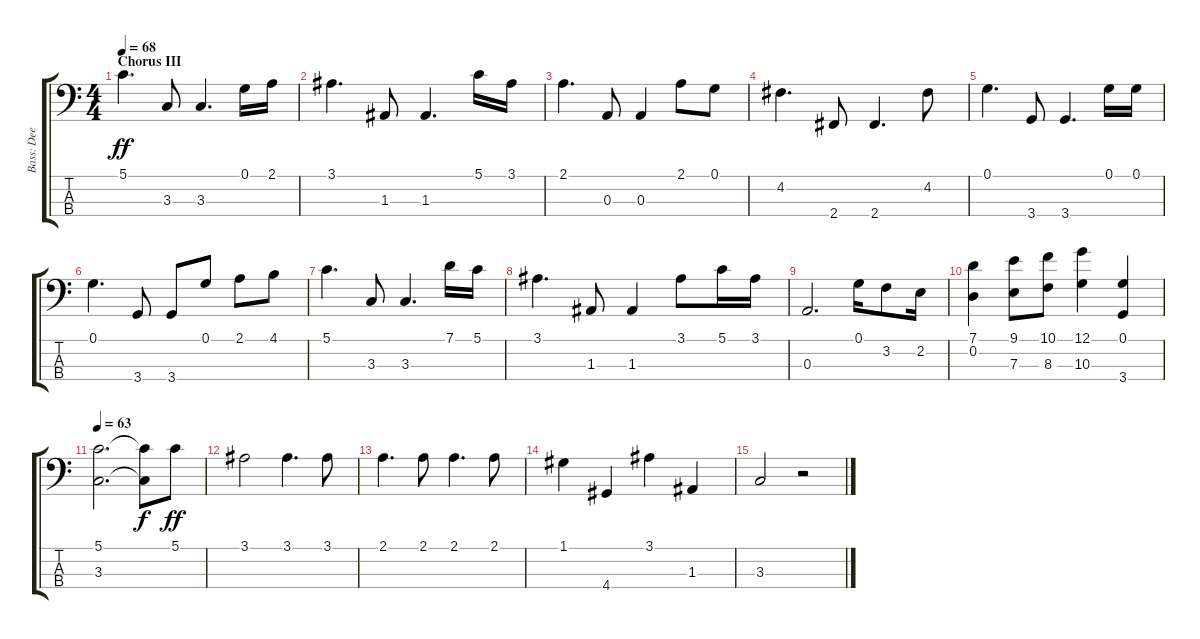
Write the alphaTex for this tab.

\track ("Bass: Dee Murray" "Bass: Dee ") {instrument electricbassfinger}
\staff {score tabs}
\tuning (G2 D2 A1 E1) {hide}
\ts (4 4)
\section ("" "Chorus III")
\tempo 68
\clef f4
\ks c
5.1.4{d dy ff} 3.3.8 3.3.4{d} 0.1.16 2.1.16 |
3.1.4{d} 1.3.8 1.3.4{d} 5.1.16 3.1.16 |
2.1.4{d} 0.3.8 0.3.4 2.1.8 0.1.8 |
4.2.4{d} 2.4.8 2.4.4{d} 4.2.8 |
0.1.4{d} 3.4.8 3.4.4{d} 0.1.16 0.1.16 |
0.1.4{d} 3.4.8 3.4.8 0.1.8 2.1.8 4.1.8 |
5.1.4{d} 3.3.8 3.3.4{d} 7.1.16 5.1.16 |
3.1.4{d} 1.3.8 1.3.4 3.1.8 5.1.16 3.1.16 |
0.3.2{d} 0.1.16 3.2.8 2.2.16 |
(7.1 0.2).4 (9.1 7.3).8 (10.1 8.3).8 (12.1 10.3).4 (0.1 3.4).4 |
\tempo 63
(5.1 3.3).2{d} (5.1{t} 3.3{t}).8{dy f} 5.1.8{dy ff} |
3.1.2 3.1.4{d} 3.1.8 |
2.1.4{d} 2.1.8 2.1.4{d} 2.1.8 |
1.1.4 4.4.4 3.1.4 1.3.4 |
3.3.2 r.2
